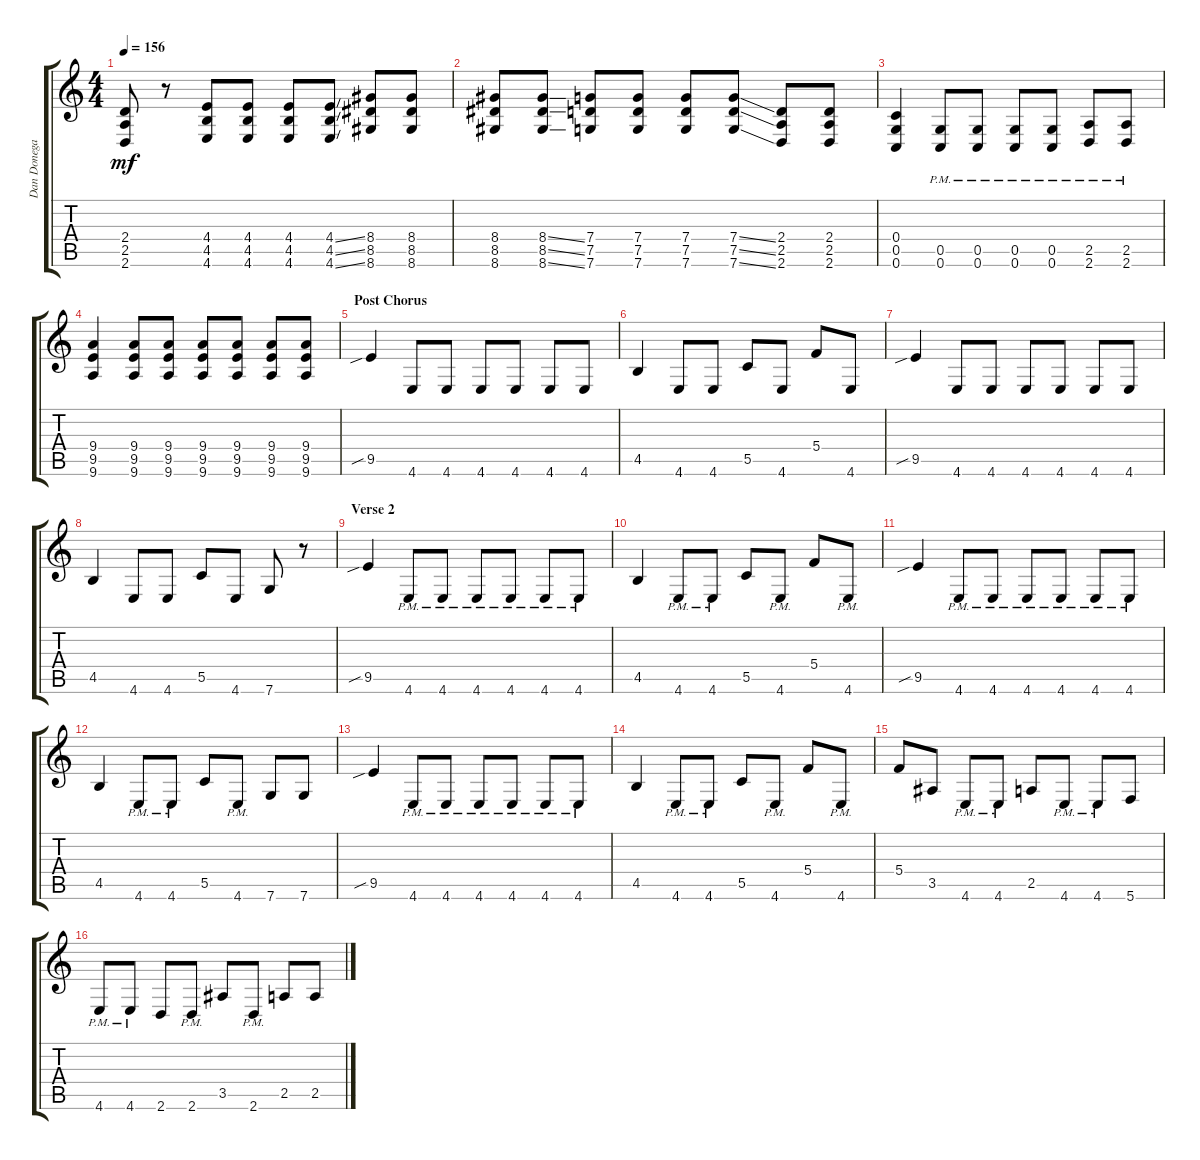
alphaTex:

\track ("Dan Donegan" "Dan Donega") {instrument distortionguitar}
\staff {score tabs}
\tuning (D4 A3 F3 C3 G2 C2) {hide}
\ts (4 4)
\tempo 156
\clef g2
\ks c
(2.4 2.5 2.6).8{dy mf} r.8 (4.4 4.5 4.6).8 (4.4 4.5 4.6).8 (4.4 4.5 4.6).8 (4.4{ss} 4.5{ss} 4.6{ss}).8 (8.4 8.5 8.6).8 (8.4 8.5 8.6).8 |
(8.4 8.5 8.6).8 (8.4{ss} 8.5{ss} 8.6{ss}).8 (7.4 7.5 7.6).8 (7.4 7.5 7.6).8 (7.4 7.5 7.6).8 (7.4{ss} 7.5{ss} 7.6{ss}).8 (2.4 2.5 2.6).8 (2.4 2.5 2.6).8 |
(0.4 0.5 0.6).4 (0.5{pm} 0.6{pm}).8 (0.5{pm} 0.6{pm}).8 (0.5{pm} 0.6{pm}).8 (0.5{pm} 0.6{pm}).8 (2.5{pm} 2.6{pm}).8 (2.5{pm} 2.6{pm}).8 |
(9.4 9.5 9.6).4 (9.4 9.5 9.6).8 (9.4 9.5 9.6).8 (9.4 9.5 9.6).8 (9.4 9.5 9.6).8 (9.4 9.5 9.6).8 (9.4 9.5 9.6).8 |
\section ("" "Post Chorus")
9.5{sib}.4 4.6.8 4.6.8 4.6.8 4.6.8 4.6.8 4.6.8 |
4.5.4 4.6.8 4.6.8 5.5.8 4.6.8 5.4.8 4.6.8 |
9.5{sib}.4 4.6.8 4.6.8 4.6.8 4.6.8 4.6.8 4.6.8 |
4.5.4 4.6.8 4.6.8 5.5.8 4.6.8 7.6.8 r.8 |
\section ("" "Verse 2")
9.5{sib}.4 4.6{pm}.8 4.6{pm}.8 4.6{pm}.8 4.6{pm}.8 4.6{pm}.8 4.6{pm}.8 |
4.5.4 4.6{pm}.8 4.6{pm}.8 5.5.8 4.6{pm}.8 5.4.8 4.6{pm}.8 |
9.5{sib}.4 4.6{pm}.8 4.6{pm}.8 4.6{pm}.8 4.6{pm}.8 4.6{pm}.8 4.6{pm}.8 |
4.5.4 4.6{pm}.8 4.6{pm}.8 5.5.8 4.6{pm}.8 7.6.8 7.6.8 |
9.5{sib}.4 4.6{pm}.8 4.6{pm}.8 4.6{pm}.8 4.6{pm}.8 4.6{pm}.8 4.6{pm}.8 |
4.5.4 4.6{pm}.8 4.6{pm}.8 5.5.8 4.6{pm}.8 5.4.8 4.6{pm}.8 |
5.4.8 3.5.8 4.6{pm}.8 4.6{pm}.8 2.5.8 4.6{pm}.8 4.6{pm}.8 5.6.8 |
4.6{pm}.8 4.6{pm}.8 2.6.8 2.6{pm}.8 3.5.8 2.6{pm}.8 2.5.8 2.5.8
